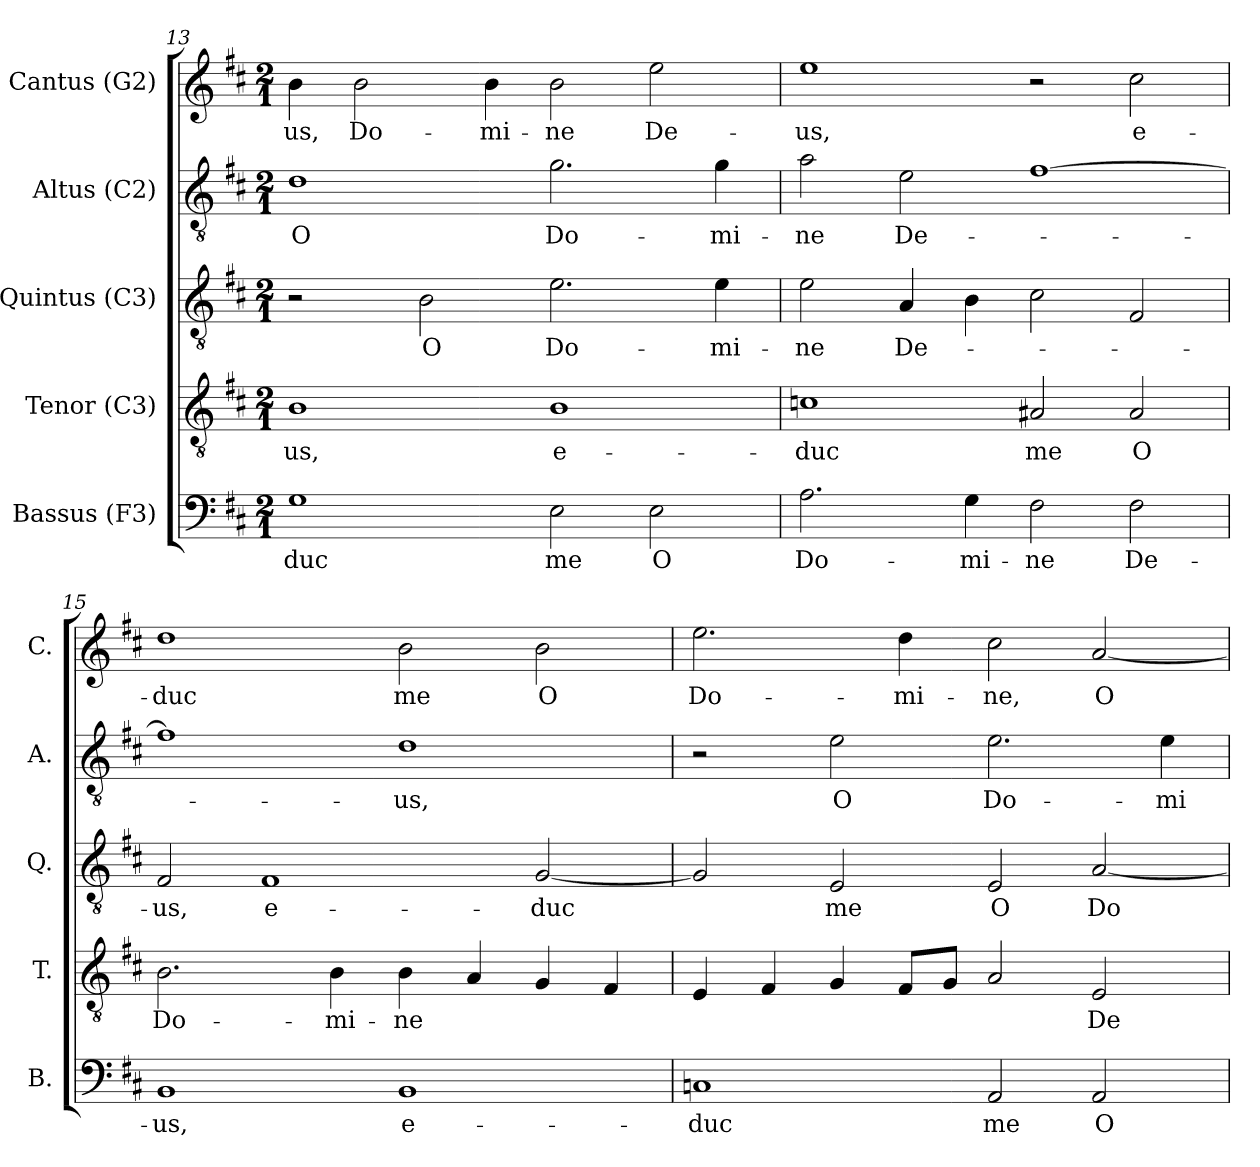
**kern	**text	**kern	**text	**kern	**text	**kern	**text	**kern	**text
*part5	*part5	*part4	*part4	*part3	*part3	*part2	*part2	*part1	*part1
*staff5	*staff5	*staff4	*staff4	*staff3	*staff3	*staff2	*staff2	*staff1	*staff1
*I"Bassus (F3)	*	*I"Tenor (C3)	*	*I"Quintus (C3)	*	*I"Altus (C2)	*	*I"Cantus (G2)	*
*I'B.	*	*I'T.	*	*I'Q.	*	*I'A.	*	*I'C.	*
*clefF4	*	*clefGv2	*	*clefGv2	*	*clefGv2	*	*clefG2	*
*	*	*	*	*ITrd7c12	*	*ITrd7c12	*	*	*
*k[f#c#]	*	*k[f#c#]	*	*k[f#c#]	*	*k[f#c#]	*	*k[f#c#]	*
*D:	*	*D:	*	*D:	*	*D:	*	*D:	*
*M2/1	*	*M2/1	*	*M2/1	*	*M2/1	*	*M2/1	*
=13	=13	=13	=13	=13	=13	=13	=13	=13	=13
!	!LO:LY:b:color=#000000	!	!	!	!	!	!	!	!
!	!	!	!LO:LY:b:color=#000000	!	!	!	!	!	!
!	!	!	!	!	!	!	!LO:LY:b:color=#000000	!	!
!	!	!	!	!	!	!	!	!	!LO:LY:b:color=#000000
1Gi	-duc	1Bi	-us,	2r	.	1Di	O	4bi\	-us,
!	!	!	!	!	!	!	!	!	!LO:LY:b:color=#000000
.	.	.	.	.	.	.	.	2bi\	Do-
!	!	!	!	!	!LO:LY:b:color=#000000	!	!	!	!
.	.	.	.	2BBi\	O	.	.	.	.
!	!	!	!	!	!	!	!	!	!LO:LY:b:color=#000000
.	.	.	.	.	.	.	.	4bi\	-mi-
!	!LO:LY:b:color=#000000	!	!	!	!	!	!	!	!
!	!	!	!LO:LY:b:color=#000000	!	!	!	!	!	!
!	!	!	!	!	!LO:LY:b:color=#000000	!	!	!	!
!	!	!	!	!	!	!	!LO:LY:b:color=#000000	!	!
!	!	!	!	!	!	!	!	!	!LO:LY:b:color=#000000
2Ei\	me	1Bi	e-	2.Ei\	Do-	2.Gi\	Do-	2bi\	-ne
!	!LO:LY:b:color=#000000	!	!	!	!	!	!	!	!
!	!	!	!	!	!	!	!	!	!LO:LY:b:color=#000000
2Ei\	O	.	.	.	.	.	.	2eei\	De-
!	!	!	!	!	!LO:LY:b:color=#000000	!	!	!	!
!	!	!	!	!	!	!	!LO:LY:b:color=#000000	!	!
.	.	.	.	4Ei\	-mi-	4Gi\	-mi-	.	.
=14	=14	=14	=14	=14	=14	=14	=14	=14	=14
!	!LO:LY:b:color=#000000	!	!	!	!	!	!	!	!
!	!	!	!LO:LY:b:color=#000000	!	!	!	!	!	!
!	!	!	!	!	!LO:LY:b:color=#000000	!	!	!	!
!	!	!	!	!	!	!	!LO:LY:b:color=#000000	!	!
!	!	!	!	!	!	!	!	!	!LO:LY:b:color=#000000
2.Ai\	Do-	1cni	-duc	2Ei\	-ne	2Ai\	-ne	1eei	-us,
!	!	!	!	!	!LO:LY:b:color=#000000	!	!	!	!
!	!	!	!	!	!	!	!LO:LY:b:color=#000000	!	!
.	.	.	.	4AAi/	De-	2Ei\	De-	.	.
!	!LO:LY:b:color=#000000	!	!	!	!	!	!	!	!
4Gi\	-mi-	.	.	4BBi\	.	.	.	.	.
!	!LO:LY:b:color=#000000	!	!	!	!	!	!	!	!
!	!	!	!LO:LY:b:color=#000000	!	!	!	!	!	!
2F#i\	-ne	2A#Xi/	me	2C#i\	.	[1F#i	.	2r	.
!	!LO:LY:b:color=#000000	!	!	!	!	!	!	!	!
!	!	!	!LO:LY:b:color=#000000	!	!	!	!	!	!
!	!	!	!	!	!	!	!	!	!LO:LY:b:color=#000000
2F#i\	De-	2A#i/	O	2FF#i/	.	.	.	2cc#i\	e-
=15	=15	=15	=15	=15	=15	=15	=15	=15	=15
!	!LO:LY:b:color=#000000	!	!	!	!	!	!	!	!
!	!	!	!LO:LY:b:color=#000000	!	!	!	!	!	!
!	!	!	!	!	!LO:LY:b:color=#000000	!	!	!	!
!	!	!	!	!	!	!	!	!	!LO:LY:b:color=#000000
1BBi	-us,	2.Bi\	Do-	2FF#i/	-us,	1F#i]	.	1ddi	-duc
!	!	!	!	!	!LO:LY:b:color=#000000	!	!	!	!
.	.	.	.	1FF#i	e-	.	.	.	.
!	!	!	!LO:LY:b:color=#000000	!	!	!	!	!	!
.	.	4Bi\	-mi-	.	.	.	.	.	.
!	!LO:LY:b:color=#000000	!	!	!	!	!	!	!	!
!	!	!	!LO:LY:b:color=#000000	!	!	!	!	!	!
!	!	!	!	!	!	!	!LO:LY:b:color=#000000	!	!
!	!	!	!	!	!	!	!	!	!LO:LY:b:color=#000000
1BBi	e-	4Bi\	-ne	.	.	1Di	-us,	2bi\	me
.	.	4Ai/	.	.	.	.	.	.	.
!	!	!	!	!	!LO:LY:b:color=#000000	!	!	!	!
!	!	!	!	!	!	!	!	!	!LO:LY:b:color=#000000
.	.	4Gi/	.	[2GGi/	-duc	.	.	2bi\	O
.	.	4F#i/	.	.	.	.	.	.	.
!!LO:PB:g=z
=16	=16	=16	=16	=16	=16	=16	=16	=16	=16
!	!LO:LY:b:color=#000000	!	!	!	!	!	!	!	!
!	!	!	!	!	!	!	!	!	!LO:LY:b:color=#000000
1Cni	-duc	4Ei/	.	2GGi/]	.	2r	.	2.eei\	Do-
.	.	4F#i/	.	.	.	.	.	.	.
!	!	!	!	!	!LO:LY:b:color=#000000	!	!	!	!
!	!	!	!	!	!	!	!LO:LY:b:color=#000000	!	!
.	.	4Gi/	.	2EEi/	me	2Ei\	O	.	.
!	!	!	!	!	!	!	!	!	!LO:LY:b:color=#000000
.	.	8F#i/L	.	.	.	.	.	4ddi\	-mi-
.	.	8Gi/J	.	.	.	.	.	.	.
!	!LO:LY:b:color=#000000	!	!	!	!	!	!	!	!
!	!	!	!	!	!LO:LY:b:color=#000000	!	!	!	!
!	!	!	!	!	!	!	!LO:LY:b:color=#000000	!	!
!	!	!	!	!	!	!	!	!	!LO:LY:b:color=#000000
2AAi/	me	2Ai/	.	2EEi/	O	2.Ei\	Do-	2cc#i\	-ne,
!	!LO:LY:b:color=#000000	!	!	!	!	!	!	!	!
!	!	!	!LO:LY:b:color=#000000	!	!	!	!	!	!
!	!	!	!	!	!LO:LY:b:color=#000000	!	!	!	!
!	!	!	!	!	!	!	!	!	!LO:LY:b:color=#000000
2AAi/	O	2Ei/	De-	[2AAi/	Do-	.	.	[2ai/	O
!	!	!	!	!	!	!	!LO:LY:b:color=#000000	!	!
.	.	.	.	.	.	4Ei\	-mi-	.	.
=	=	=	=	=	=	=	=	=	=
*-	*-	*-	*-	*-	*-	*-	*-	*-	*-
